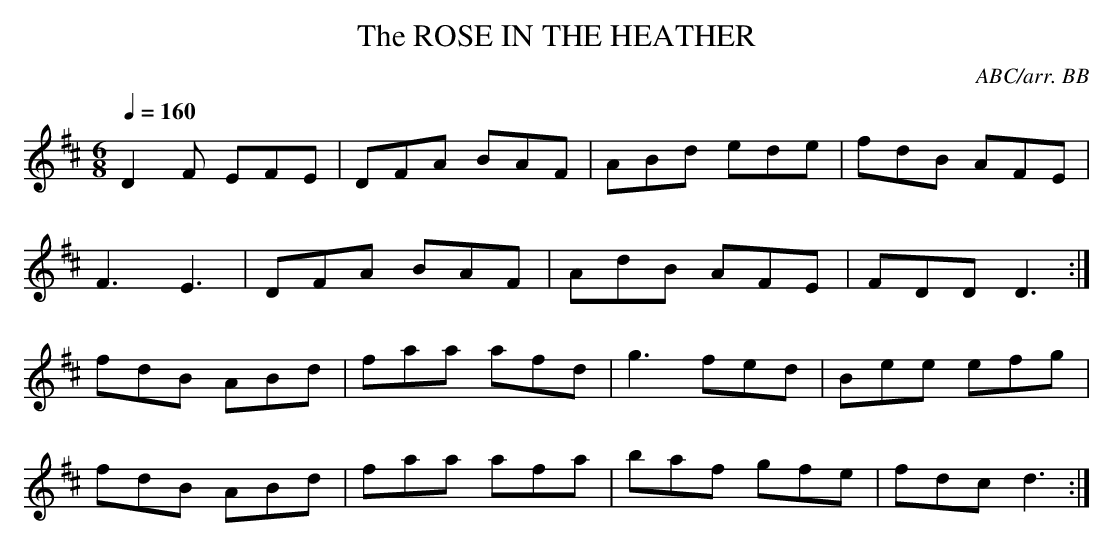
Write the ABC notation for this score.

X:1
T:ROSE IN THE HEATHER, The
C:ABC/arr. BB
M:6/8
L:1/8
Q:1/4=160
K:D
D2F EFE|DFA BAF|ABd ede|fdB AFE|
F3 E3|DFA BAF|AdB AFE|FDD D3 :|
fdB ABd|faa afd|g3 fed|Bee efg|
fdB ABd|faa afa|baf gfe|fdc d3 :|
